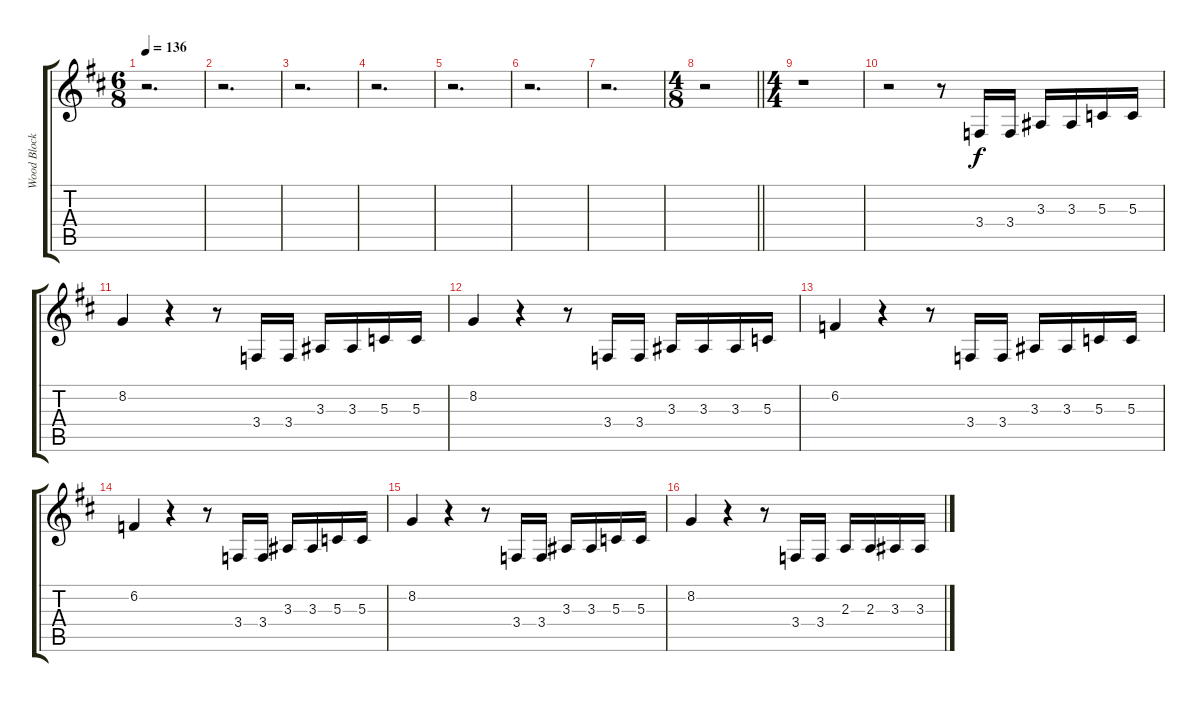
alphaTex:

\track ("Wood Blocks" "Wood Block") {instrument woodblock}
\staff {score tabs}
\tuning (E4 B3 G3 D3 A2 E2) {hide}
\ts (6 8)
\tempo 136
\clef g2
\ks d
r.2{d dy f} |
r.2{d} |
r.2{d} |
r.2{d} |
r.2{d} |
r.2{d} |
r.2{d} |
\ts (4 8)
\barLineRight lightlight
r.2 |
\ts (4 4)
r.1 |
r.2 r.8 3.4.16 3.4.16 3.3.16 3.3.16 5.3.16 5.3.16 |
8.2.4 r.4 r.8 3.4.16 3.4.16 3.3.16 3.3.16 5.3.16 5.3.16 |
8.2.4 r.4 r.8 3.4.16 3.4.16 3.3.16 3.3.16 3.3.16 5.3.16 |
6.2.4 r.4 r.8 3.4.16 3.4.16 3.3.16 3.3.16 5.3.16 5.3.16 |
6.2.4 r.4 r.8 3.4.16 3.4.16 3.3.16 3.3.16 5.3.16 5.3.16 |
8.2.4 r.4 r.8 3.4.16 3.4.16 3.3.16 3.3.16 5.3.16 5.3.16 |
8.2.4 r.4 r.8 3.4.16 3.4.16 2.3.16 2.3.16 3.3.16 3.3.16
